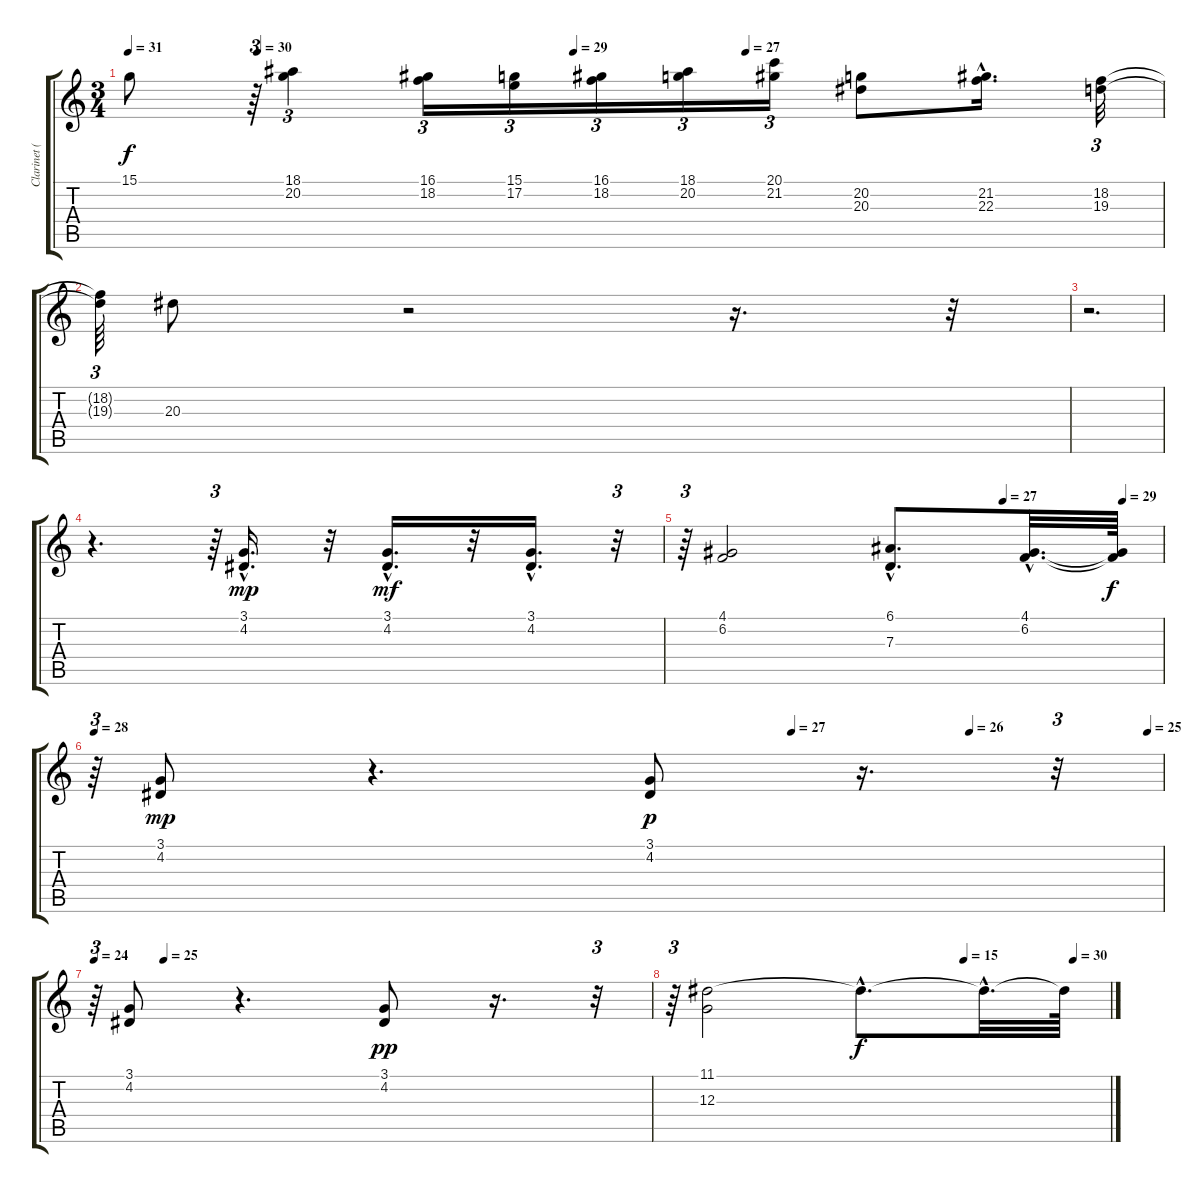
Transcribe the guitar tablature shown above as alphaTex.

\track ("Clarinet (x2)" "Clarinet (") {instrument clarinet}
\staff {score tabs}
\tuning (E4 B3 G3 D3 A2 E2) {hide}
\ts (3 4)
\tempo 31
\tempo (30 0.125)
\tempo (29 0.4305555555555556)
\tempo (27 0.5972222222222222)
\clef g2
\ks c
15.1{t}.8{dy f} r.64{tu (3 2)} (18.1 20.2).4{tu (3 2)} (16.1 18.2).16{tu (3 2)} (15.1 17.2).16{tu (3 2)} (16.1 18.2).16{tu (3 2)} (18.1 20.2).16{tu (3 2)} (20.1 21.2).16{tu (3 2)} (20.2 20.3).8 (21.2{hac} 22.3{hac}).16{d} (18.2 19.3).32{tu (3 2)} |
(18.2{t} 19.3{t}).64{tu (3 2)} 20.3.8 r.2 r.16{d} r.32{tu (3 2)} |
r.2{d} |
r.4{d} r.64{tu (3 2)} (3.1{hac} 4.2{hac}).16{d dy mp} r.32 (3.1{hac} 4.2{hac}).16{d dy mf} r.32 (3.1{hac} 4.2{hac}).16{d} r.32{tu (3 2)} |
\tempo (27 0.6666666666666666)
\tempo (29 0.9166666666666666)
r.64{tu (3 2)} (4.1 6.2).2 (6.1{hac} 7.3{hac}).8{d} (4.1{hac} 6.2{hac}).32{d} (4.1{t} 6.2{t}).64{dy f} |
\tempo 28
\tempo (27 0.6527777777777778)
\tempo (26 0.8194444444444444)
\tempo (25 0.9861111111111112)
r.64{tu (3 2)} (3.1 4.2).8{dy mp} r.4{d} (3.1 4.2).8{dy p} r.16{d} r.32{tu (3 2)} |
\tempo 24
\tempo (25 0.125)
r.64{tu (3 2)} (3.1 4.2).8 r.4{d} (3.1 4.2).8{dy pp} r.16{d} r.32{tu (3 2)} |
\tempo (15 0.6666666666666666)
\tempo (30 0.9166666666666666)
r.64{tu (3 2)} (11.1 12.3).2 11.1{hac t}.8{d dy f} 11.1{hac t}.32{d} 11.1{t}.64
